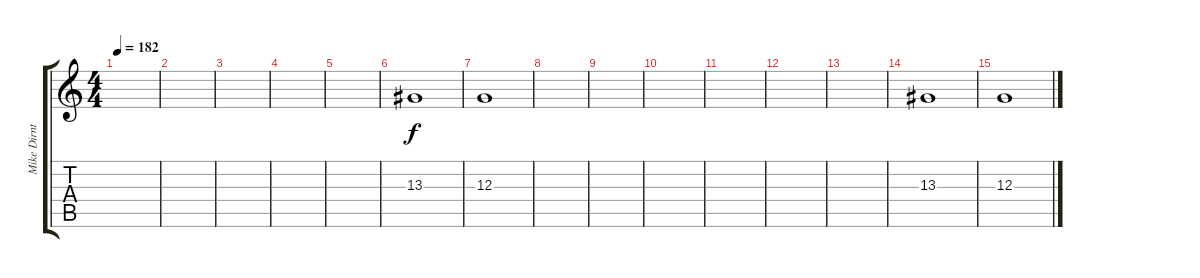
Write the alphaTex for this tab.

\track ("Mike Dirnt (Coro)" "Mike Dirnt") {instrument lead2sawtooth}
\staff {score tabs}
\tuning (E4 B3 G3 D3 A2 E2) {hide}
\ts (4 4)
\tempo 182
\clef g2
\ks c
|
|
|
|
|
13.3.1 |
12.3.1 |
|
|
|
|
|
|
13.3.1 |
12.3.1
